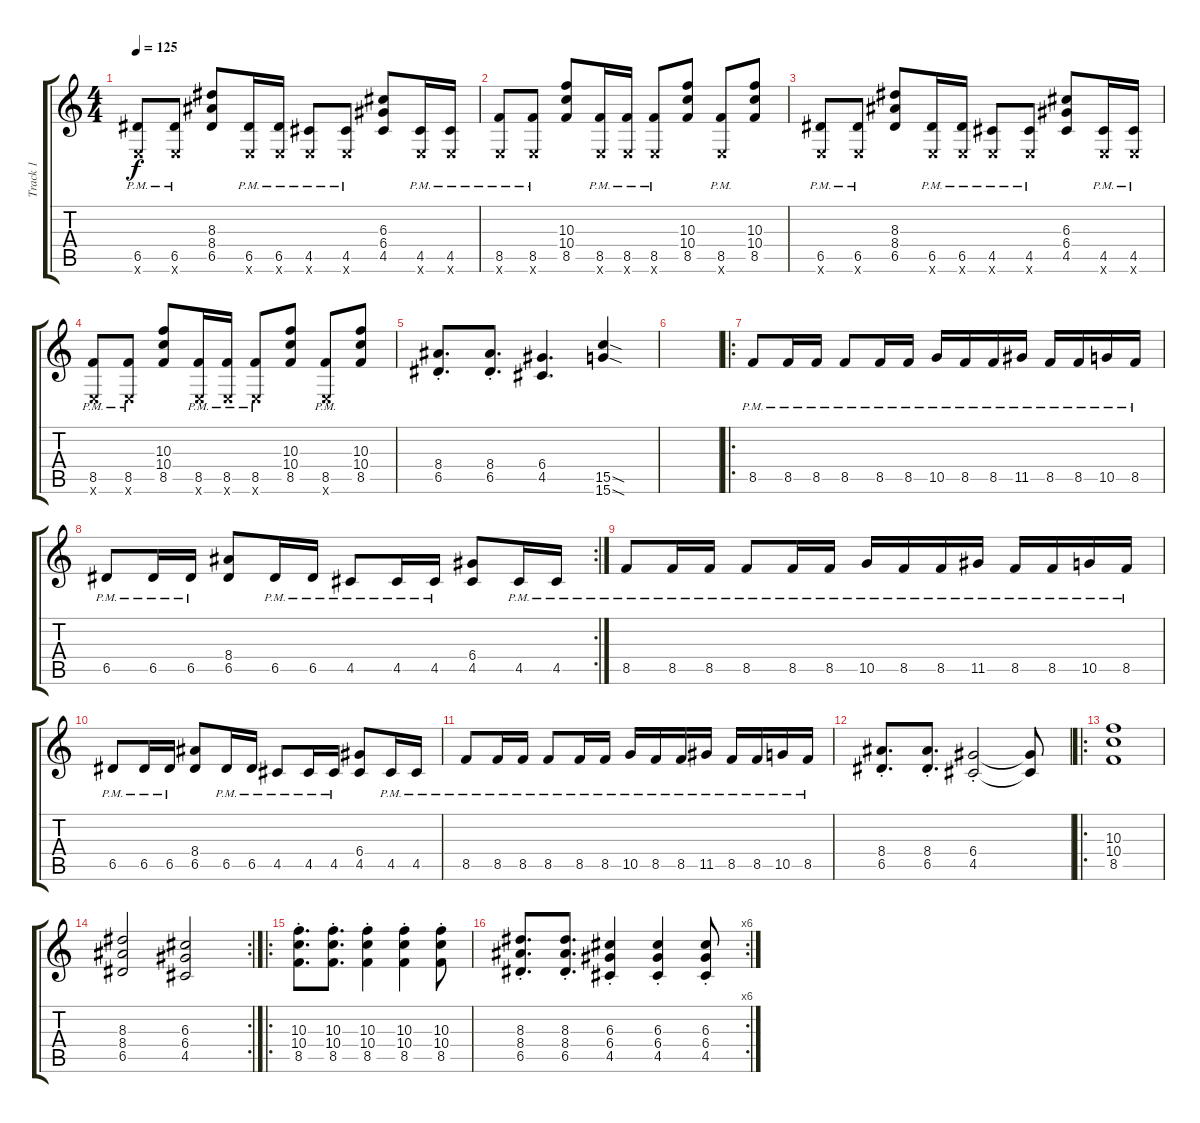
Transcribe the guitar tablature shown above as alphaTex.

\track ("Track 1" "Track 1") {instrument distortionguitar}
\staff {score tabs}
\tuning (E4 B3 G3 D3 A2 E2) {hide}
\ts (4 4)
\tempo 125
\clef g2
\ks c
(6.5{pm} 0.6{x}).8{dy f} (6.5{pm} 0.6{x}).8 (8.3 8.4 6.5).8 (6.5{pm} 0.6{x}).16 (6.5{pm} 0.6{x}).16 (4.5{pm} 0.6{x}).8 (4.5{pm} 0.6{x}).8 (6.3 6.4 4.5).8 (4.5{pm} 0.6{x}).16 (4.5{pm} 0.6{x}).16 |
(8.5{pm} 0.6{x}).8 (8.5{pm} 0.6{x}).8 (10.3 10.4 8.5).8 (8.5{pm} 0.6{x}).16 (8.5{pm} 0.6{x}).16 (8.5{pm} 0.6{x}).8 (10.3 10.4 8.5).8 (8.5{pm} 0.6{x}).8 (10.3 10.4 8.5).8 |
(6.5{pm} 0.6{x}).8 (6.5{pm} 0.6{x}).8 (8.3 8.4 6.5).8 (6.5{pm} 0.6{x}).16 (6.5{pm} 0.6{x}).16 (4.5{pm} 0.6{x}).8 (4.5{pm} 0.6{x}).8 (6.3 6.4 4.5).8 (4.5{pm} 0.6{x}).16 (4.5{pm} 0.6{x}).16 |
(8.5{pm} 0.6{x}).8 (8.5{pm} 0.6{x}).8 (10.3 10.4 8.5).8 (8.5{pm} 0.6{x}).16 (8.5{pm} 0.6{x}).16 (8.5{pm} 0.6{x}).8 (10.3 10.4 8.5).8 (8.5{pm} 0.6{x}).8 (10.3 10.4 8.5).8 |
(8.4{st} 6.5{st}).8{d} (8.4{st} 6.5{st}).8{d} (6.4 4.5).4{d} (15.5{sod} 15.6{sod}).4 |
|
\ro
8.5{pm}.8 8.5{pm}.16 8.5{pm}.16 8.5{pm}.8 8.5{pm}.16 8.5{pm}.16 10.5{pm}.16 8.5{pm}.16 8.5{pm}.16 11.5{pm}.16 8.5{pm}.16 8.5{pm}.16 10.5{pm}.16 8.5{pm}.16 |
\rc 2
6.5{pm}.8 6.5{pm}.16 6.5{pm}.16 (8.4 6.5).8 6.5{pm}.16 6.5{pm}.16 4.5{pm}.8 4.5{pm}.16 4.5{pm}.16 (6.4 4.5).8 4.5{pm}.16 4.5{pm}.16 |
8.5{pm}.8 8.5{pm}.16 8.5{pm}.16 8.5{pm}.8 8.5{pm}.16 8.5{pm}.16 10.5{pm}.16 8.5{pm}.16 8.5{pm}.16 11.5{pm}.16 8.5{pm}.16 8.5{pm}.16 10.5{pm}.16 8.5{pm}.16 |
6.5{pm}.8 6.5{pm}.16 6.5{pm}.16 (8.4 6.5).8 6.5{pm}.16 6.5{pm}.16 4.5{pm}.8 4.5{pm}.16 4.5{pm}.16 (6.4 4.5).8 4.5{pm}.16 4.5{pm}.16 |
8.5{pm}.8 8.5{pm}.16 8.5{pm}.16 8.5{pm}.8 8.5{pm}.16 8.5{pm}.16 10.5{pm}.16 8.5{pm}.16 8.5{pm}.16 11.5{pm}.16 8.5{pm}.16 8.5{pm}.16 10.5{pm}.16 8.5{pm}.16 |
(8.4{st} 6.5{st}).8{d} (8.4{st} 6.5{st}).8{d} (6.4{st} 4.5{st}).2 (6.4{t} 4.5{t}).8 |
\ro
(10.3 10.4 8.5).1 |
\rc 2
(8.3 8.4 6.5).2 (6.3 6.4 4.5).2 |
\ro
(10.3{st} 10.4{st} 8.5{st}).8{d} (10.3{st} 10.4{st} 8.5{st}).8{d} (10.3{st} 10.4{st} 8.5{st}).4 (10.3{st} 10.4{st} 8.5{st}).4 (10.3{st} 10.4{st} 8.5{st}).8 |
\rc 6
(8.3{st} 8.4{st} 6.5{st}).8{d} (8.3{st} 8.4{st} 6.5{st}).8{d} (6.3{st} 6.4{st} 4.5{st}).4 (6.3{st} 6.4{st} 4.5{st}).4 (6.3{st} 6.4{st} 4.5{st}).8
